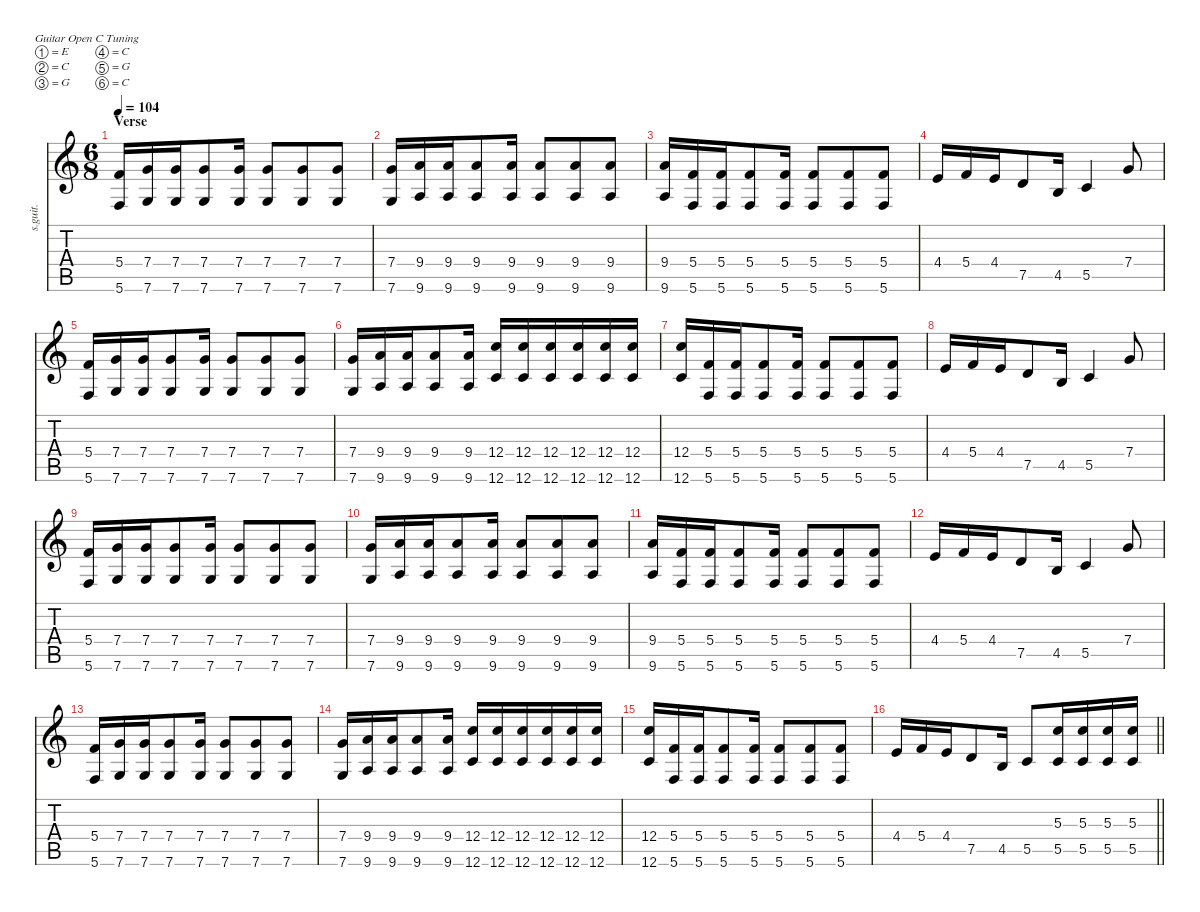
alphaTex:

\defaultSystemsLayout 4
\hideDynamics
\bracketExtendMode nobrackets
\otherSystemsTrackNameOrientation horizontal
\track ("Devin Townsend" "s.guit.") {instrument acousticguitarsteel}
\staff {score tabs}
\tuning (E4 C4 G3 C3 G2 C2)
\ts (6 8)
\section ("" "Verse")
\tempo 104
\clef g2
\ks c
(5.4 5.6).16{dy f beam Up} (7.4 7.6).16{beam Up} (7.4 7.6).16{beam Up} (7.4 7.6).8{beam Up} (7.4 7.6).16{beam Up} (7.4 7.6).8{beam Up} (7.4 7.6).8{beam Up} (7.4 7.6).8{beam Up} |
(7.4 7.6).16{beam Up} (9.4 9.6).16{beam Up} (9.4 9.6).16{beam Up} (9.4 9.6).8{beam Up} (9.4 9.6).16{beam Up} (9.4 9.6).8{beam Up} (9.4 9.6).8{beam Up} (9.4 9.6).8{beam Up} |
(9.4 9.6).16{beam Up} (5.4 5.6).16{beam Up} (5.4 5.6).16{beam Up} (5.4 5.6).8{beam Up} (5.4 5.6).16{beam Up} (5.4 5.6).8{beam Up} (5.4 5.6).8{beam Up} (5.4 5.6).8{beam Up} |
4.4.16{beam Up} 5.4.16{beam Up} 4.4.16{beam Up} 7.5.8{beam Up} 4.5.16{beam Up} 5.5.4{beam Up} 7.4.8{beam Up} |
(5.4 5.6).16{beam Up} (7.4 7.6).16{beam Up} (7.4 7.6).16{beam Up} (7.4 7.6).8{beam Up} (7.4 7.6).16{beam Up} (7.4 7.6).8{beam Up} (7.4 7.6).8{beam Up} (7.4 7.6).8{beam Up} |
(7.4 7.6).16{beam Up} (9.4 9.6).16{beam Up} (9.4 9.6).16{beam Up} (9.4 9.6).8{beam Up} (9.4 9.6).16{beam Up} (12.4 12.6).16{beam Up} (12.4 12.6).16{beam Up} (12.4 12.6).16{beam Up} (12.4 12.6).16{beam Up} (12.4 12.6).16{beam Up} (12.4 12.6).16{beam Up} |
(12.4 12.6).16{beam Up} (5.4 5.6).16{beam Up} (5.4 5.6).16{beam Up} (5.4 5.6).8{beam Up} (5.4 5.6).16{beam Up} (5.4 5.6).8{beam Up} (5.4 5.6).8{beam Up} (5.4 5.6).8{beam Up} |
4.4.16{beam Up} 5.4.16{beam Up} 4.4.16{beam Up} 7.5.8{beam Up} 4.5.16{beam Up} 5.5.4{beam Up} 7.4.8{beam Up} |
(5.4 5.6).16{beam Up} (7.4 7.6).16{beam Up} (7.4 7.6).16{beam Up} (7.4 7.6).8{beam Up} (7.4 7.6).16{beam Up} (7.4 7.6).8{beam Up} (7.4 7.6).8{beam Up} (7.4 7.6).8{beam Up} |
(7.4 7.6).16{beam Up} (9.4 9.6).16{beam Up} (9.4 9.6).16{beam Up} (9.4 9.6).8{beam Up} (9.4 9.6).16{beam Up} (9.4 9.6).8{beam Up} (9.4 9.6).8{beam Up} (9.4 9.6).8{beam Up} |
(9.4 9.6).16{beam Up} (5.4 5.6).16{beam Up} (5.4 5.6).16{beam Up} (5.4 5.6).8{beam Up} (5.4 5.6).16{beam Up} (5.4 5.6).8{beam Up} (5.4 5.6).8{beam Up} (5.4 5.6).8{beam Up} |
4.4.16{beam Up} 5.4.16{beam Up} 4.4.16{beam Up} 7.5.8{beam Up} 4.5.16{beam Up} 5.5.4{beam Up} 7.4.8{beam Up} |
(5.4 5.6).16{beam Up} (7.4 7.6).16{beam Up} (7.4 7.6).16{beam Up} (7.4 7.6).8{beam Up} (7.4 7.6).16{beam Up} (7.4 7.6).8{beam Up} (7.4 7.6).8{beam Up} (7.4 7.6).8{beam Up} |
(7.4 7.6).16{beam Up} (9.4 9.6).16{beam Up} (9.4 9.6).16{beam Up} (9.4 9.6).8{beam Up} (9.4 9.6).16{beam Up} (12.4 12.6).16{beam Up} (12.4 12.6).16{beam Up} (12.4 12.6).16{beam Up} (12.4 12.6).16{beam Up} (12.4 12.6).16{beam Up} (12.4 12.6).16{beam Up} |
(12.4 12.6).16{beam Up} (5.4 5.6).16{beam Up} (5.4 5.6).16{beam Up} (5.4 5.6).8{beam Up} (5.4 5.6).16{beam Up} (5.4 5.6).8{beam Up} (5.4 5.6).8{beam Up} (5.4 5.6).8{beam Up} |
\barLineRight lightlight
4.4.16{beam Up} 5.4.16{beam Up} 4.4.16{beam Up} 7.5.8{beam Up} 4.5.16{beam Up} 5.5.8{beam Up} (5.3 5.5).16{beam Up} (5.3 5.5).16{beam Up} (5.3 5.5).16{beam Up} (5.3 5.5).16{beam Up}
